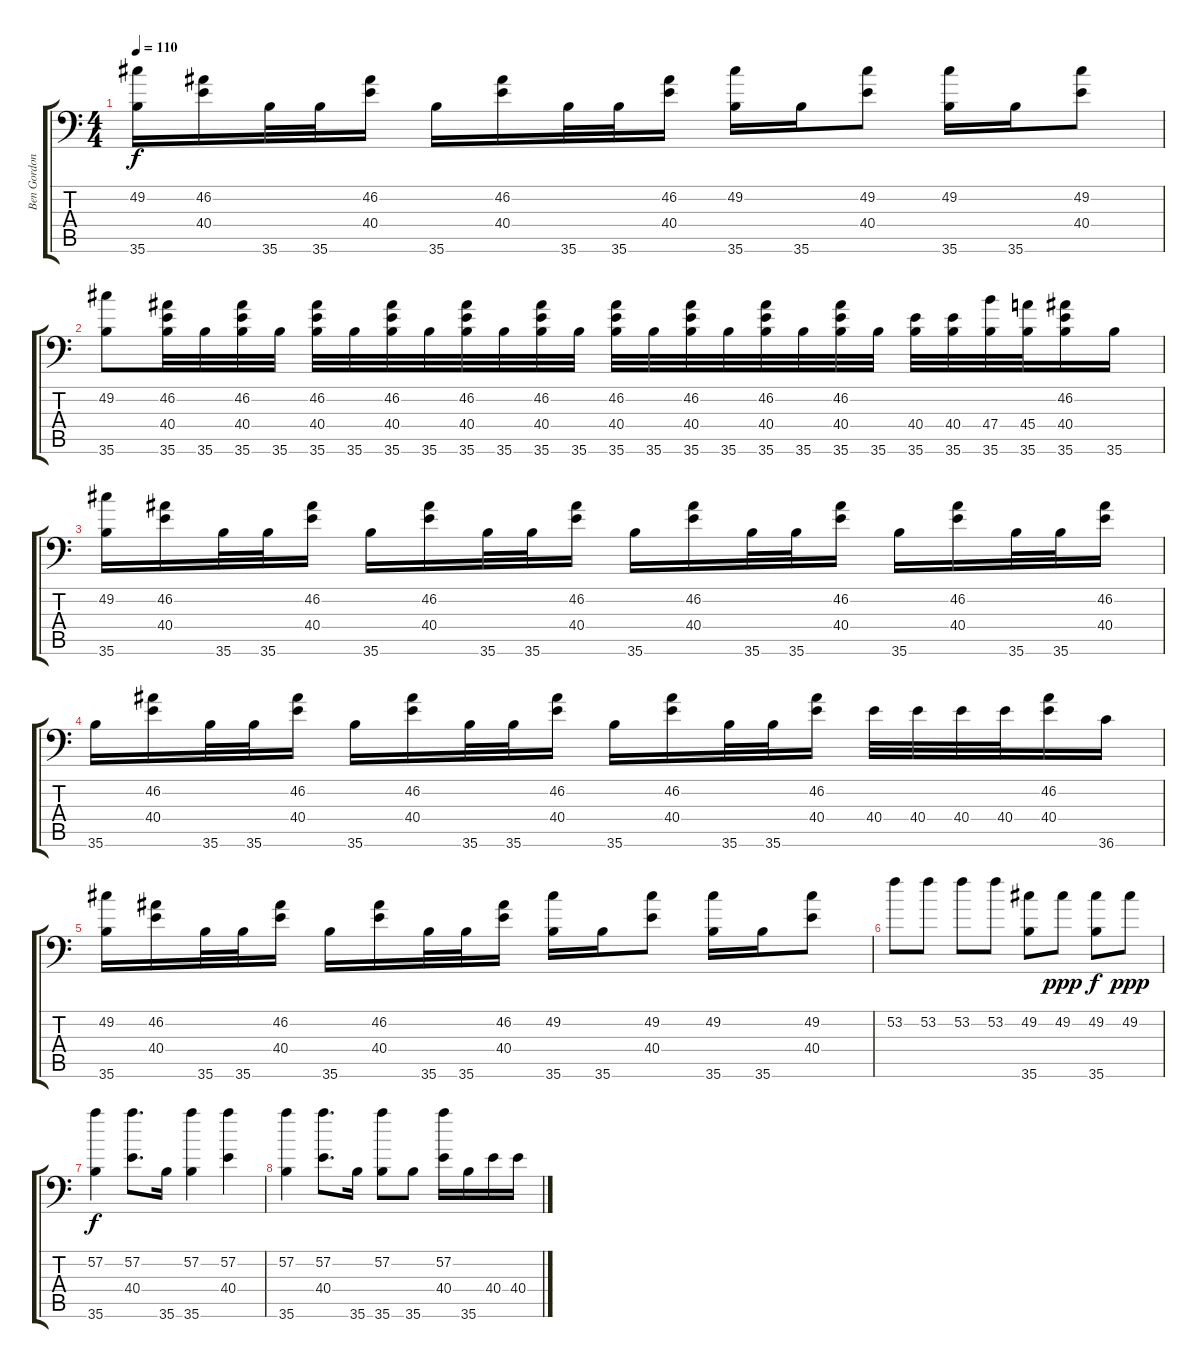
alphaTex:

\track ("Ben Gordon" "Ben Gordon") {instrument acousticgrandpiano}
\staff {score tabs}
\tuning (C-1 C-1 C-1 C-1 C-1 C-1) {hide}
\ts (4 4)
\tempo 110
\clef f4
\ks c
(49.2 35.6).16{dy f} (46.2 40.4).16 35.6.32 35.6.32 (46.2 40.4).16 35.6.16 (46.2 40.4).16 35.6.32 35.6.32 (46.2 40.4).16 (49.2 35.6).16 35.6.16 (49.2 40.4).8 (49.2 35.6).16 35.6.16 (49.2 40.4).8 |
(49.2 35.6).8 (46.2 40.4 35.6).32 35.6.32 (46.2 40.4 35.6).32 35.6.32 (46.2 40.4 35.6).32 35.6.32 (46.2 40.4 35.6).32 35.6.32 (46.2 40.4 35.6).32 35.6.32 (46.2 40.4 35.6).32 35.6.32 (46.2 40.4 35.6).32 35.6.32 (46.2 40.4 35.6).32 35.6.32 (46.2 40.4 35.6).32 35.6.32 (46.2 40.4 35.6).32 35.6.32 (40.4 35.6).32 (40.4 35.6).32 (47.4 35.6).32 (45.4 35.6).32 (46.2 40.4 35.6).16 35.6.16 |
(49.2 35.6).16 (46.2 40.4).16 35.6.32 35.6.32 (46.2 40.4).16 35.6.16 (46.2 40.4).16 35.6.32 35.6.32 (46.2 40.4).16 35.6.16 (46.2 40.4).16 35.6.32 35.6.32 (46.2 40.4).16 35.6.16 (46.2 40.4).16 35.6.32 35.6.32 (46.2 40.4).16 |
35.6.16 (46.2 40.4).16 35.6.32 35.6.32 (46.2 40.4).16 35.6.16 (46.2 40.4).16 35.6.32 35.6.32 (46.2 40.4).16 35.6.16 (46.2 40.4).16 35.6.32 35.6.32 (46.2 40.4).16 40.4.32 40.4.32 40.4.32 40.4.32 (46.2 40.4).16 36.6.16 |
(49.2 35.6).16 (46.2 40.4).16 35.6.32 35.6.32 (46.2 40.4).16 35.6.16 (46.2 40.4).16 35.6.32 35.6.32 (46.2 40.4).16 (49.2 35.6).16 35.6.16 (49.2 40.4).8 (49.2 35.6).16 35.6.16 (49.2 40.4).8 |
53.2.8 53.2.8 53.2.8 53.2.8 (49.2 35.6).8 49.2.8{dy ppp} (49.2 35.6).8{dy f} 49.2.8{dy ppp} |
(57.2 35.6).4{dy f} (57.2 40.4).8{d} 35.6.16 (57.2 35.6).4 (57.2 40.4).4 |
(57.2 35.6).4 (57.2 40.4).8{d} 35.6.16 (57.2 35.6).8 35.6.8 (57.2 40.4).16 35.6.16 40.4.16 40.4.16
